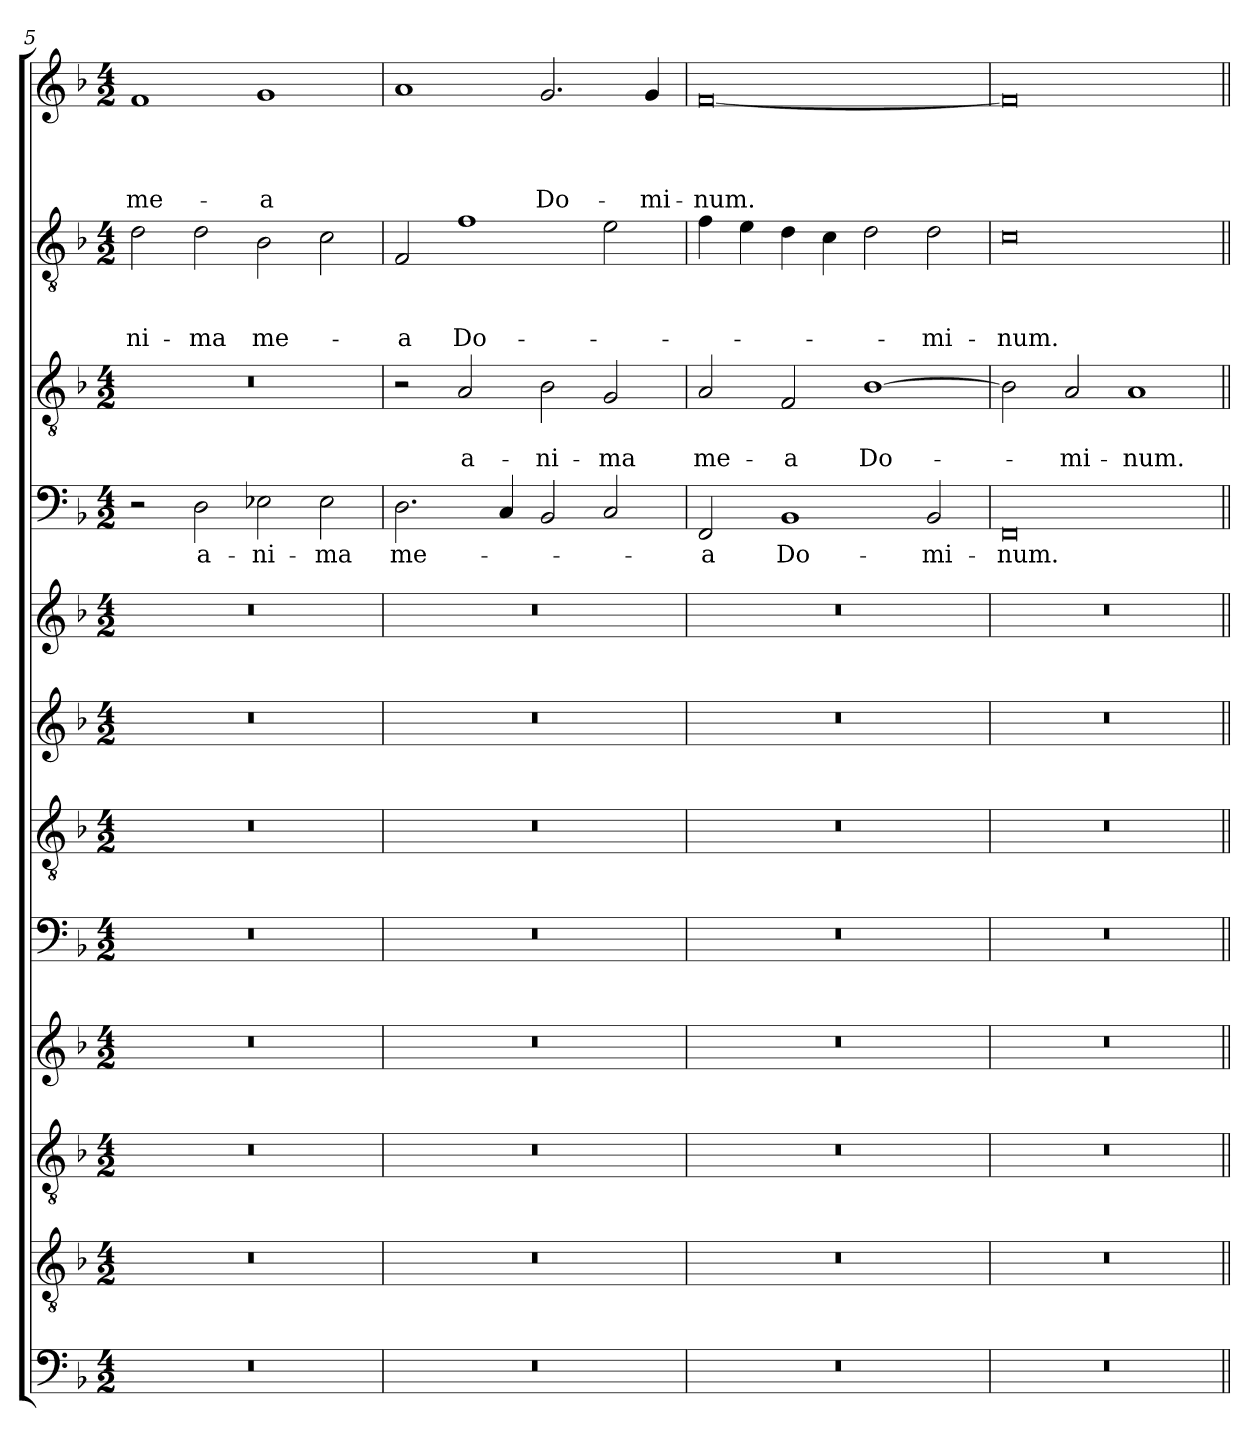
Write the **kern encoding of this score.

**kern	**kern	**kern	**kern	**kern	**kern	**kern	**kern	**kern	**text	**kern	**text	**text	**kern	**text	**text	**text	**kern	**text	**text	**text	**text
*part12	*part11	*part10	*part9	*part8	*part7	*part6	*part5	*part4	*part4	*part3	*part3	*part3	*part2	*part2	*part2	*part2	*part1	*part1	*part1	*part1	*part1
*staff12	*staff11	*staff10	*staff9	*staff8	*staff7	*staff6	*staff5	*staff4	*staff4	*staff3	*staff3	*staff3	*staff2	*staff2	*staff2	*staff2	*staff1	*staff1	*staff1	*staff1	*staff1
*clefF4	*clefGv2	*clefGv2	*clefG2	*clefF4	*clefGv2	*clefG2	*clefG2	*clefF4	*	*clefGv2	*	*	*clefGv2	*	*	*	*clefG2	*	*	*	*
*k[b-]	*k[b-]	*k[b-]	*k[b-]	*k[b-]	*k[b-]	*k[b-]	*k[b-]	*k[b-]	*	*k[b-]	*	*	*k[b-]	*	*	*	*k[b-]	*	*	*	*
*F:	*F:	*F:	*F:	*F:	*F:	*F:	*F:	*F:	*	*F:	*	*	*F:	*	*	*	*F:	*	*	*	*
*M4/2	*M4/2	*M4/2	*M4/2	*M4/2	*M4/2	*M4/2	*M4/2	*M4/2	*	*M4/2	*	*	*M4/2	*	*	*	*M4/2	*	*	*	*
=5	=5	=5	=5	=5	=5	=5	=5	=5	=5	=5	=5	=5	=5	=5	=5	=5	=5	=5	=5	=5	=5
!	!	!	!	!	!	!	!	!	!	!	!	!	!	!	!	!LO:LY:b	!	!	!	!	!LO:LY:b
0r	0r	0r	0r	0r	0r	0r	0r	2r	.	0r	.	.	2d\	.	.	-ni-	1f	.	.	.	me-
!	!	!	!	!	!	!	!	!	!LO:LY:b	!	!	!	!	!	!	!LO:LY:b	!	!	!	!	!
.	.	.	.	.	.	.	.	2D\	a-	.	.	.	2d\	.	.	-ma	.	.	.	.	.
!	!	!	!	!	!	!	!	!	!LO:LY:b	!	!	!	!	!	!	!LO:LY:b	!	!	!	!	!LO:LY:b
.	.	.	.	.	.	.	.	2E-X\	-ni-	.	.	.	2B-\	.	.	me-	1g	.	.	.	-a
!	!	!	!	!	!	!	!	!	!LO:LY:b	!	!	!	!	!	!	!	!	!	!	!	!
.	.	.	.	.	.	.	.	2E-\	-ma	.	.	.	2c\	.	.	.	.	.	.	.	.
=6	=6	=6	=6	=6	=6	=6	=6	=6	=6	=6	=6	=6	=6	=6	=6	=6	=6	=6	=6	=6	=6
!	!	!	!	!	!	!	!	!	!LO:LY:b	!	!	!	!	!	!	!LO:LY:b	!	!	!	!	!
0r	0r	0r	0r	0r	0r	0r	0r	2.D\	me-	2r	.	.	2F/	.	.	-a	1a	.	.	.	.
!	!	!	!	!	!	!	!	!	!	!	!	!LO:LY:b	!	!	!	!LO:LY:b	!	!	!	!	!
.	.	.	.	.	.	.	.	.	.	2A/	.	a-	1f	.	.	Do-	.	.	.	.	.
.	.	.	.	.	.	.	.	4C/	.	.	.	.	.	.	.	.	.	.	.	.	.
!	!	!	!	!	!	!	!	!	!	!	!	!LO:LY:b	!	!	!	!	!	!	!	!	!LO:LY:b
.	.	.	.	.	.	.	.	2BB-/	.	2B-\	.	-ni-	.	.	.	.	2.g/	.	.	.	Do-
!	!	!	!	!	!	!	!	!	!	!	!	!LO:LY:b	!	!	!	!	!	!	!	!	!
.	.	.	.	.	.	.	.	2C/	.	2G/	.	-ma	2e\	.	.	.	.	.	.	.	.
!	!	!	!	!	!	!	!	!	!	!	!	!	!	!	!	!	!	!	!	!	!LO:LY:b
.	.	.	.	.	.	.	.	.	.	.	.	.	.	.	.	.	4g/	.	.	.	-mi-
=7	=7	=7	=7	=7	=7	=7	=7	=7	=7	=7	=7	=7	=7	=7	=7	=7	=7	=7	=7	=7	=7
!	!	!	!	!	!	!	!	!	!LO:LY:b	!	!	!LO:LY:b	!	!	!	!	!	!	!	!	!LO:LY:b
0r	0r	0r	0r	0r	0r	0r	0r	2FF/	-a	2A/	.	me-	4f\	.	.	.	[0f	.	.	.	-num.
.	.	.	.	.	.	.	.	.	.	.	.	.	4e\	.	.	.	.	.	.	.	.
!	!	!	!	!	!	!	!	!	!LO:LY:b	!	!	!LO:LY:b	!	!	!	!	!	!	!	!	!
.	.	.	.	.	.	.	.	1BB-	Do-	2F/	.	-a	4d\	.	.	.	.	.	.	.	.
.	.	.	.	.	.	.	.	.	.	.	.	.	4c\	.	.	.	.	.	.	.	.
!	!	!	!	!	!	!	!	!	!	!	!	!LO:LY:b	!	!	!	!	!	!	!	!	!
.	.	.	.	.	.	.	.	.	.	[1B-	.	Do-	2d\	.	.	.	.	.	.	.	.
!	!	!	!	!	!	!	!	!	!LO:LY:b	!	!	!	!	!	!	!LO:LY:b	!	!	!	!	!
.	.	.	.	.	.	.	.	2BB-/	-mi-	.	.	.	2d\	.	.	-mi-	.	.	.	.	.
=8	=8	=8	=8	=8	=8	=8	=8	=8	=8	=8	=8	=8	=8	=8	=8	=8	=8	=8	=8	=8	=8
!	!	!	!	!	!	!	!	!	!LO:LY:b	!	!	!	!	!	!	!LO:LY:b	!	!	!	!	!
0r	0r	0r	0r	0r	0r	0r	0r	0FF	-num.	2B-\]	.	.	0c	.	.	-num.	0f]	.	.	.	.
!	!	!	!	!	!	!	!	!	!	!	!	!LO:LY:b	!	!	!	!	!	!	!	!	!
.	.	.	.	.	.	.	.	.	.	2A/	.	-mi-	.	.	.	.	.	.	.	.	.
!	!	!	!	!	!	!	!	!	!	!	!	!LO:LY:b	!	!	!	!	!	!	!	!	!
.	.	.	.	.	.	.	.	.	.	1A	.	-num.	.	.	.	.	.	.	.	.	.
=||	=||	=||	=||	=||	=||	=||	=||	=||	=||	=||	=||	=||	=||	=||	=||	=||	=||	=||	=||	=||	=||
*-	*-	*-	*-	*-	*-	*-	*-	*-	*-	*-	*-	*-	*-	*-	*-	*-	*-	*-	*-	*-	*-
